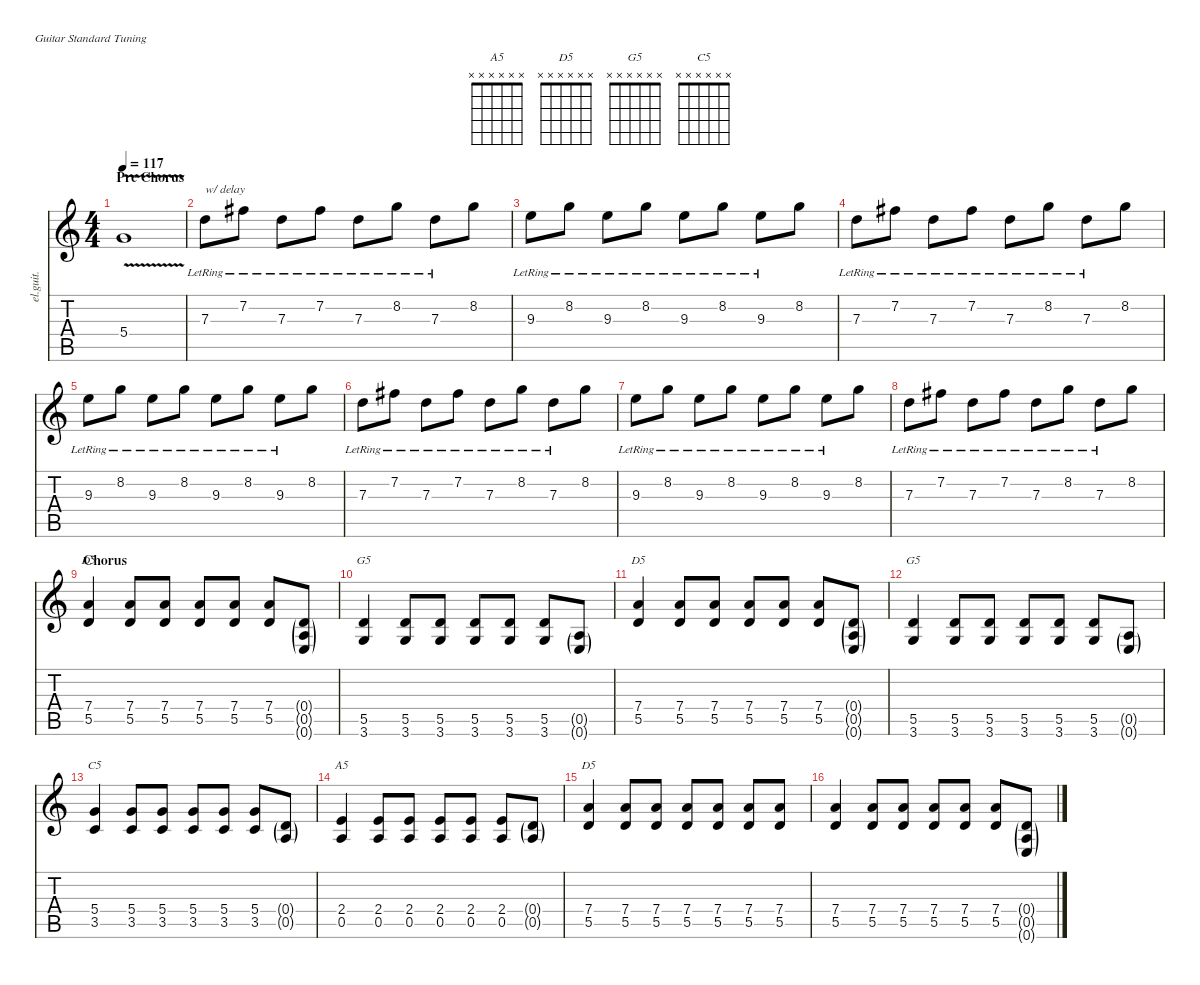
\defaultSystemsLayout 4
\hideDynamics
\bracketExtendMode nobrackets
\otherSystemsTrackNameOrientation horizontal
\track ("Rivers Cuomo - Guitar" "el.guit.") {instrument electricguitarclean}
\staff {score tabs}
\tuning (E4 B3 G3 D3 A2 E2)
\chord ("A5" x x x x x x)
\chord ("D5" x x x x x x)
\chord ("G5" x x x x x x)
\chord ("C5" x x x x x x)
\ts (4 4)
\section ("" "Pre Chorus")
\tempo 117
\clef g2
\ks c
5.4{v t}.1{dy f beam Up} |
7.3{lr}.8{txt "w/ delay" instrument electricguitarclean beam Down} 7.2{lr acc #}.8{beam Down} 7.3{lr}.8{beam Down} 7.2{lr acc #}.8{beam Down} 7.3{lr}.8{beam Down} 8.2{lr}.8{beam Down} 7.3{lr}.8{beam Down} 8.2.8{beam Down} |
9.3{lr}.8{beam Down} 8.2{lr}.8{beam Down} 9.3{lr}.8{beam Down} 8.2{lr}.8{beam Down} 9.3{lr}.8{beam Down} 8.2{lr}.8{beam Down} 9.3{lr}.8{beam Down} 8.2.8{beam Down} |
7.3{lr}.8{beam Down} 7.2{lr acc #}.8{beam Down} 7.3{lr}.8{beam Down} 7.2{lr acc #}.8{beam Down} 7.3{lr}.8{beam Down} 8.2{lr}.8{beam Down} 7.3{lr}.8{beam Down} 8.2.8{beam Down} |
9.3{lr}.8{beam Down} 8.2{lr}.8{beam Down} 9.3{lr}.8{beam Down} 8.2{lr}.8{beam Down} 9.3{lr}.8{beam Down} 8.2{lr}.8{beam Down} 9.3{lr}.8{beam Down} 8.2.8{beam Down} |
7.3{lr}.8{beam Down} 7.2{lr acc #}.8{beam Down} 7.3{lr}.8{beam Down} 7.2{lr acc #}.8{beam Down} 7.3{lr}.8{beam Down} 8.2{lr}.8{beam Down} 7.3{lr}.8{beam Down} 8.2.8{beam Down} |
9.3{lr}.8{beam Down} 8.2{lr}.8{beam Down} 9.3{lr}.8{beam Down} 8.2{lr}.8{beam Down} 9.3{lr}.8{beam Down} 8.2{lr}.8{beam Down} 9.3{lr}.8{beam Down} 8.2.8{beam Down} |
7.3{lr}.8{beam Down} 7.2{lr acc #}.8{beam Down} 7.3{lr}.8{beam Down} 7.2{lr acc #}.8{beam Down} 7.3{lr}.8{beam Down} 8.2{lr}.8{beam Down} 7.3{lr}.8{beam Down} 8.2.8{beam Down} |
\section ("" "Chorus")
(7.4 5.5).4{ch "D5" instrument distortionguitar beam Up} (7.4 5.5).8{beam Up} (7.4 5.5).8{dy mf beam Up} (7.4 5.5).8{dy f beam Up} (7.4 5.5).8{dy mf beam Up} (7.4 5.5).8{dy f beam Up} (0.4{g} 0.5{g} 0.6{g}).8{beam Up} |
(5.5 3.6).4{ch "G5" beam Up} (5.5 3.6).8{beam Up} (5.5 3.6).8{dy mf beam Up} (5.5 3.6).8{dy f beam Up} (5.5 3.6).8{dy mf beam Up} (5.5 3.6).8{dy f beam Up} (0.5{g} 0.6{g}).8{beam Up} |
(7.4 5.5).4{ch "D5" beam Up} (7.4 5.5).8{beam Up} (7.4 5.5).8{dy mf beam Up} (7.4 5.5).8{dy f beam Up} (7.4 5.5).8{dy mf beam Up} (7.4 5.5).8{dy f beam Up} (0.4{g} 0.5{g} 0.6{g}).8{beam Up} |
(5.5 3.6).4{ch "G5" beam Up} (5.5 3.6).8{beam Up} (5.5 3.6).8{dy mf beam Up} (5.5 3.6).8{dy f beam Up} (5.5 3.6).8{dy mf beam Up} (5.5 3.6).8{dy f beam Up} (0.5{g} 0.6{g}).8{beam Up} |
(5.4 3.5).4{ch "C5" beam Up} (5.4 3.5).8{beam Up} (5.4 3.5).8{dy mf beam Up} (5.4 3.5).8{dy f beam Up} (5.4 3.5).8{dy mf beam Up} (5.4 3.5).8{dy f beam Up} (0.4{g} 0.5{g}).8{beam Up} |
(2.4 0.5).4{ch "A5" beam Up} (2.4 0.5).8{beam Up} (2.4 0.5).8{dy mf beam Up} (2.4 0.5).8{dy f beam Up} (2.4 0.5).8{dy mf beam Up} (2.4 0.5).8{dy f beam Up} (0.4{g} 0.5{g}).8{beam Up} |
(7.4 5.5).4{ch "D5" beam Up} (7.4 5.5).8{beam Up} (7.4 5.5).8{dy mf beam Up} (7.4 5.5).8{dy f beam Up} (7.4 5.5).8{dy mf beam Up} (7.4 5.5).8{dy f beam Up} (7.4 5.5).8{dy mf beam Up} |
(7.4 5.5).4{dy f beam Up} (7.4 5.5).8{beam Up} (7.4 5.5).8{dy mf beam Up} (7.4 5.5).8{dy f beam Up} (7.4 5.5).8{dy mf beam Up} (7.4 5.5).8{dy f beam Up} (0.4{g} 0.5{g} 0.6{g}).8{beam Up}
